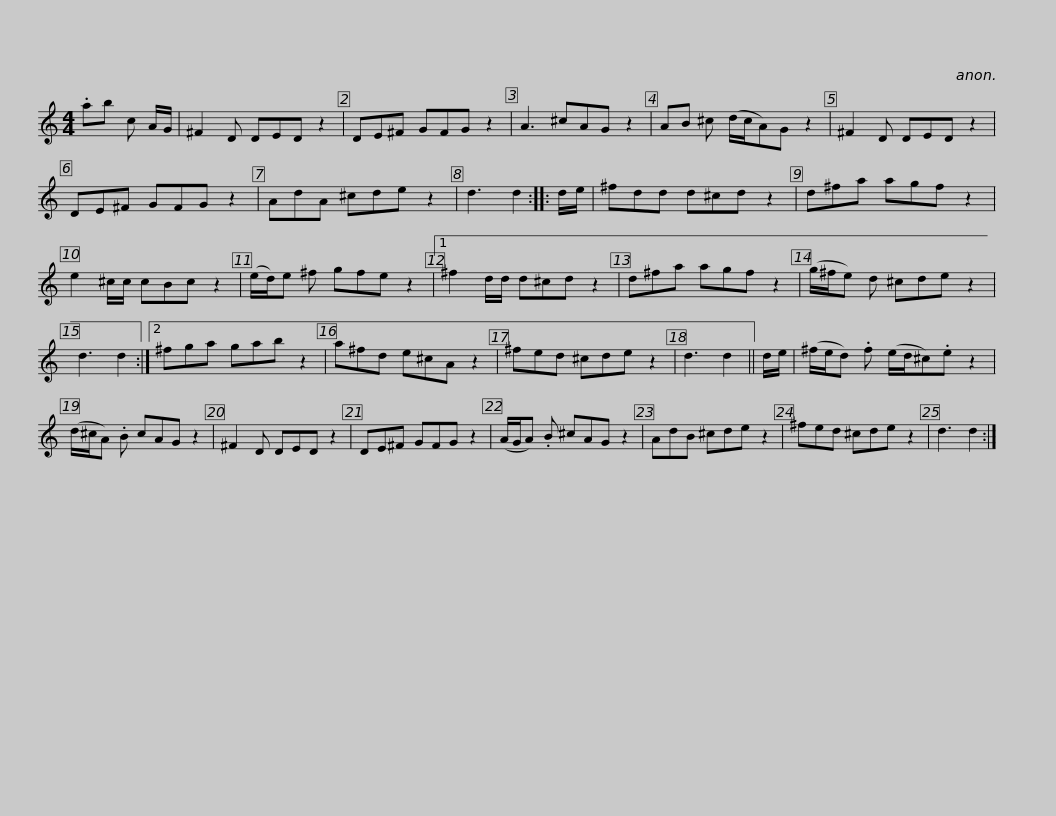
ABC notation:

X:1
L:1/8
M:4/4
I:linebreak $
K:C
V:1 treble
V:1
 .ab c A/G/ | ^F2 D DED z2 | DE^F GFG z2 | A3 ^cAG z2 | AB ^c (d/c/A)G z2 | %5
 ^F2 D DED z2 |$ DE^F GFG z2 | AdA ^cde z2 | d3 d2 :: d/e/ | %10
 ^fdd d^cd z2 | d^fa agf z2 | e2 ^c/c/ cBc z2 |$ (e/d/)e ^f gfe z2 |1 ^f2 d/d/ d^cd z2 | %15
 d^fa agf z2 | (g/^f/e) d ^cde z2 | d3 d2 :|2 ^fga gab z2 |$ a^fd e^cA z2 | %20
 ^fed ^cde z2 | d3 d2 || d/e/ | (^f/e/d) .f (e/d/^c).e z2 | (d/^c/A) .B cAG z2 | %25
 ^F2 D DED z2 |$ DE^F GFG z2 | (A/G/A) .B ^cAG z2 | AdB ^cde z2 | ^fed ^cde z2 | %30
 d3 d2 :| %31
